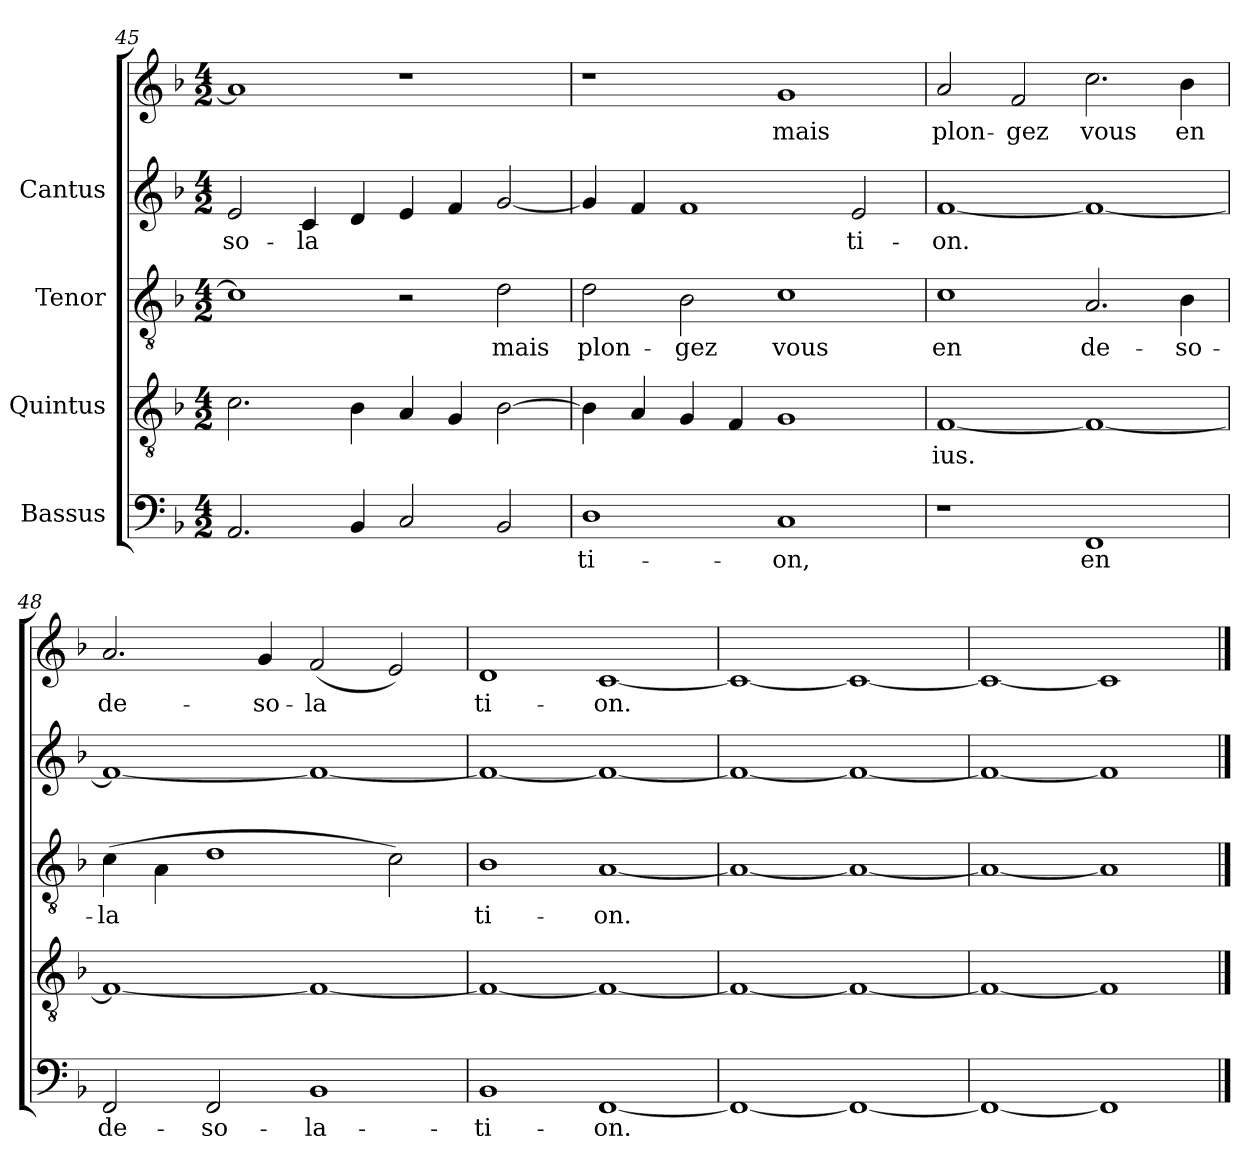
**kern	**text	**kern	**text	**kern	**text	**kern	**text	**kern	**text
*part4	*part4	*part3	*part3	*part2	*part2	*part1	*part1	*part1	*part1
*staff5	*staff5	*staff4	*staff4	*staff3	*staff3	*staff2	*staff2	*staff1	*staff1
*I"Bassus	*	*I"Quintus	*	*I"Tenor	*	*I"Cantus	*	*	*
*clefF4	*	*clefGv2	*	*clefGv2	*	*clefG2	*	*clefG2	*
*k[b-]	*	*k[b-]	*	*k[b-]	*	*k[b-]	*	*k[b-]	*
*F:	*	*F:	*	*F:	*	*F:	*	*F:	*
*M4/2	*	*M4/2	*	*M4/2	*	*M4/2	*	*M4/2	*
=45	=45	=45	=45	=45	=45	=45	=45	=45	=45
!	!	!	!	!	!LO:LY:b:cj	!	!LO:LY:b:cj	!	!
2.AA/	.	2.c\	.	1c]	.	2e/	-so-	1a]	.
!	!	!	!	!	!	!	!LO:LY:b:cj	!	!
.	.	.	.	.	.	4c/	-la-	.	.
!	!	!	!	!	!	!	!LO:LY:b:cj	!	!
4BB-/	.	4B-\	.	.	.	4d/	--	.	.
!	!	!	!	!	!	!	!LO:LY:b:cj	!	!
2C/	.	4A/	.	2r	.	4e/	--	1r	.
!	!	!	!	!	!	!	!LO:LY:b:cj	!	!
.	.	4G/	.	.	.	4f/	--	.	.
!	!	!	!	!	!LO:LY:b:cj	!	!LO:LY:b:cj	!	!
2BB-/	.	[>2B-\	.	2d\	mais	[<2g/	--	.	.
=46	=46	=46	=46	=46	=46	=46	=46	=46	=46
!	!LO:LY:b:cj	!	!	!	!LO:LY:b:cj	!	!LO:LY:b:cj	!	!
1D	-ti-	4B-\]	.	2d\	plon-	4g/]	.	1r	.
!	!	!	!	!	!	!	!LO:LY:b:cj	!	!
.	.	4A/	.	.	.	4f/	.	.	.
!	!	!	!	!	!LO:LY:b:cj	!	!LO:LY:b:cj	!	!
.	.	4G/	.	2B-\	-gez	1f	.	.	.
.	.	4F/	.	.	.	.	.	.	.
!	!LO:LY:b:cj	!	!	!	!LO:LY:b:cj	!	!	!	!LO:LY:b:cj
1C	-on,	1G	.	1c	vous	.	.	1g	-mais
!	!	!	!	!	!	!	!LO:LY:b:cj	!	!
.	.	.	.	.	.	2e/	ti-	.	.
=47	=47	=47	=47	=47	=47	=47	=47	=47	=47
!	!	!	!LO:LY:b:cj	!	!LO:LY:b:cj	!	!LO:LY:b:cj	!	!LO:LY:b:cj
1r	.	[<1F	-ius.	1c	en	[<1f	on.	2a/	-plon-
!	!	!	!	!	!	!	!	!	!LO:LY:b:cj
.	.	.	.	.	.	.	.	2f/	-gez
!	!LO:LY:b:cj	!	!LO:LY:b:cj	!	!LO:LY:b:cj	!	!LO:LY:b:cj	!	!LO:LY:b:cj
1FF	en	1F_<	.	2.A/	de-	1f_<	.	2.cc\	vous
!	!	!	!	!	!LO:LY:b:cj	!	!	!	!LO:LY:b:cj
.	.	.	.	4B-\	-so-	.	.	4b-\	en
!!LO:PB:g=z
=48	=48	=48	=48	=48	=48	=48	=48	=48	=48
!	!LO:LY:b:cj	!	!	!	!LO:LY:b:cj	!	!	!	!LO:LY:b:cj
2FF/	de-	1F_<	.	(>4c\	-la-	1f_<	.	2.a/	de-
!	!	!	!	!	!LO:LY:b:cj	!	!	!	!
.	.	.	.	4A\	--	.	.	.	.
!	!LO:LY:b:cj	!	!	!	!LO:LY:b:cj	!	!	!	!
2FF/	-so-	.	.	1d	--	.	.	.	.
!	!	!	!	!	!	!	!	!	!LO:LY:b:cj
.	.	.	.	.	.	.	.	4g/	-so-
!	!LO:LY:b:cj	!	!	!	!	!	!	!	!LO:LY:b:cj
1BB-	-la-	1F_<	.	.	.	1f_<	.	(<2f/	-la-
!	!	!	!	!	!LO:LY:b:cj	!	!	!	!LO:LY:b:cj
.	.	.	.	2c\)	--	.	.	2e/)	--
=49	=49	=49	=49	=49	=49	=49	=49	=49	=49
!	!LO:LY:b:cj	!	!	!	!LO:LY:b:cj	!	!	!	!LO:LY:b:cj
1BB-	-ti-	1F_<	.	1B-	-ti-	1f_<	.	1d	-ti-
!	!LO:LY:b:cj	!	!	!	!LO:LY:b:cj	!	!	!	!LO:LY:b:cj
[<1FF	-on.	1F_<	.	[<1A	-on.	1f_<	.	[<1c	-on.
=50	=50	=50	=50	=50	=50	=50	=50	=50	=50
1FF_<	.	1F_<	.	1A_<	.	1f_<	.	1c_<	.
1FF_<	.	1F_<	.	1A_<	.	1f_<	.	1c_<	.
=51	=51	=51	=51	=51	=51	=51	=51	=51	=51
1FF_<	.	1F_<	.	1A_<	.	1f_<	.	1c_<	.
1FF]	.	1F]	.	1A]	.	1f]	.	1c]	.
==	==	==	==	==	==	==	==	==	==
*-	*-	*-	*-	*-	*-	*-	*-	*-	*-
